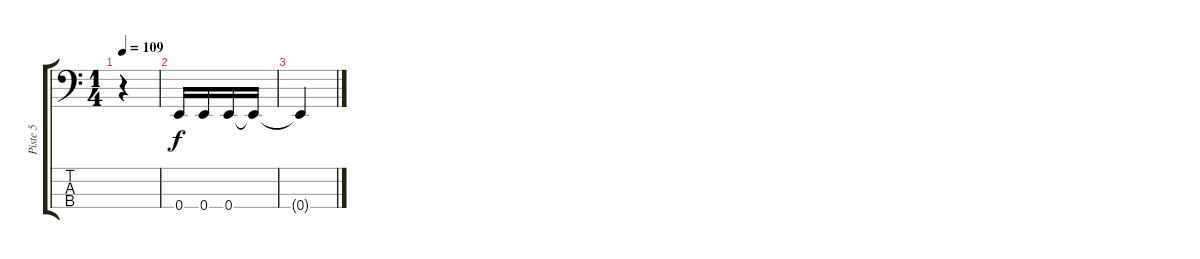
\track ("Piste 5" "Piste 5") {instrument electricbassfinger}
\staff {score tabs}
\tuning (G2 D2 A1 E1) {hide}
\ts (1 4)
\tempo 109
\clef f4
\ks c
r.4{dy f} |
0.4.16{instrument slapbass1} 0.4.16 0.4.16 0.4{t}.16 |
0.4{t}.4
